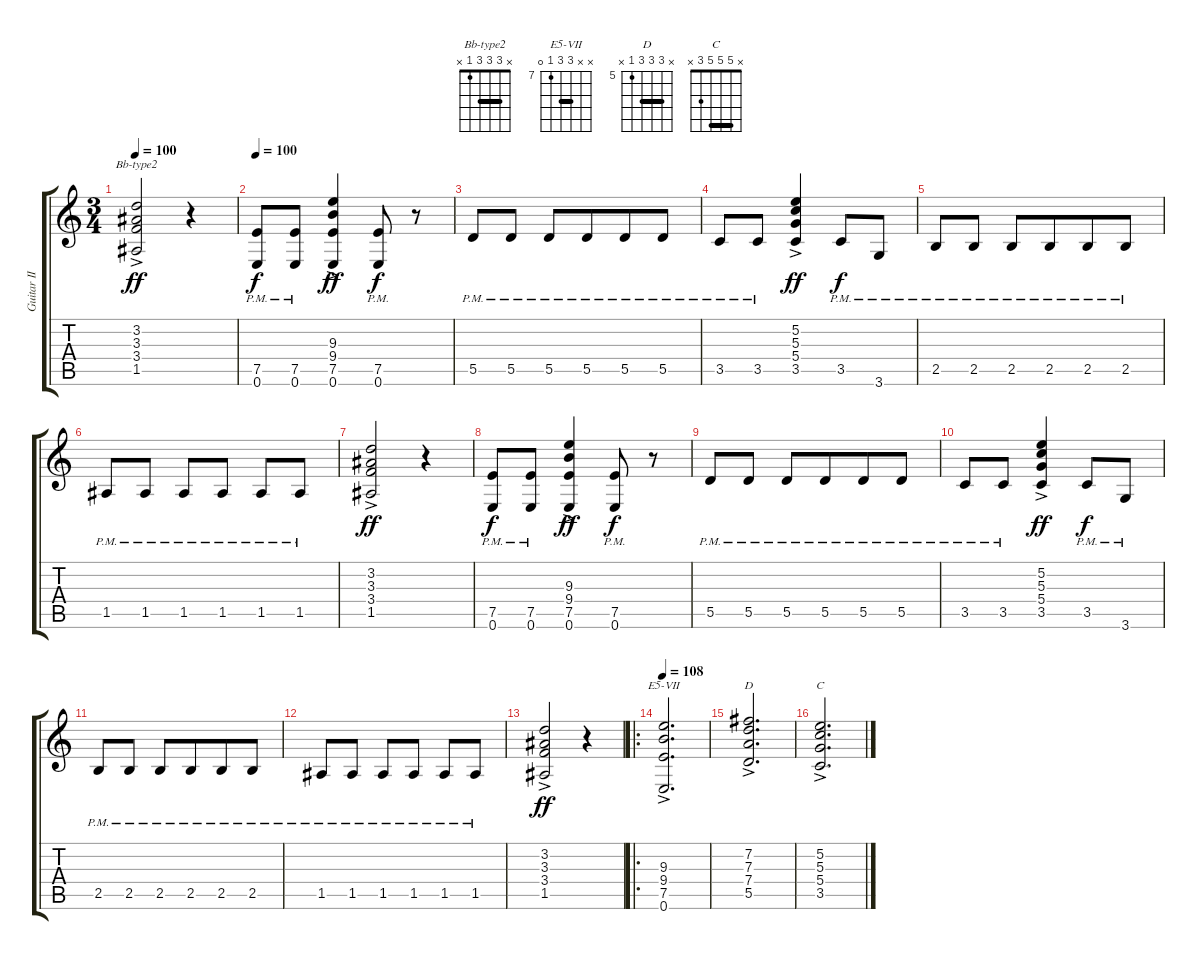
\track ("Guitar II" "Guitar II") {instrument acousticguitarsteel}
\staff {score tabs}
\tuning (E4 B3 G3 D3 A2 E2) {hide}
\chord ("Bb-type2" x 3 3 3 1 x) {barre 3}
\chord ("E5-VII" x x 9 9 7 0) {firstfret 7 barre 9}
\chord ("D" x 7 7 7 5 x) {firstfret 5 barre 7}
\chord ("C" x 5 5 5 3 x) {barre 5}
\ts (3 4)
\tempo 100
\clef g2
\ks c
(3.2{ac} 3.3{ac} 3.4{ac} 1.5{ac}).2{ch "Bb-type2" dy ff beam merge} r.4 |
\tempo 100
(7.5{pm} 0.6{pm}).8{dy f} (7.5{pm} 0.6{pm}).8 (9.3{ac} 9.4{ac} 7.5{ac} 0.6{ac}).4{dy ff} (7.5{pm} 0.6{pm}).8{dy f} r.8 |
5.5{pm}.8 5.5{pm}.8 5.5{pm}.8 5.5{pm}.8{beam merge} 5.5{pm}.8 5.5{pm}.8 |
3.5{pm}.8 3.5{pm}.8 (5.2{ac} 5.3{ac} 5.4{ac} 3.5{ac}).4{dy ff} 3.5{pm}.8{dy f} 3.6{pm}.8 |
2.5{pm}.8 2.5{pm}.8 2.5{pm}.8{beam merge} 2.5{pm}.8{beam merge} 2.5{pm}.8{beam merge} 2.5{pm}.8 |
1.5{pm}.8 1.5{pm}.8 1.5{pm}.8 1.5{pm}.8 1.5{pm}.8 1.5{pm}.8 |
(3.2{ac} 3.3{ac} 3.4{ac} 1.5{ac}).2{dy ff beam merge} r.4 |
(7.5{pm} 0.6{pm}).8{dy f} (7.5{pm} 0.6{pm}).8 (9.3{ac} 9.4{ac} 7.5{ac} 0.6{ac}).4{dy ff} (7.5{pm} 0.6{pm}).8{dy f} r.8 |
5.5{pm}.8 5.5{pm}.8 5.5{pm}.8 5.5{pm}.8{beam merge} 5.5{pm}.8 5.5{pm}.8 |
3.5{pm}.8 3.5{pm}.8 (5.2{ac} 5.3{ac} 5.4{ac} 3.5{ac}).4{dy ff} 3.5{pm}.8{dy f} 3.6{pm}.8 |
2.5{pm}.8 2.5{pm}.8 2.5{pm}.8{beam merge} 2.5{pm}.8{beam merge} 2.5{pm}.8{beam merge} 2.5{pm}.8 |
1.5{pm}.8 1.5{pm}.8 1.5{pm}.8 1.5{pm}.8 1.5{pm}.8 1.5{pm}.8 |
(3.2{ac} 3.3{ac} 3.4{ac} 1.5{ac}).2{dy ff beam merge} r.4 |
\ro
\tempo 108
(9.3{ac} 9.4{ac} 7.5{ac} 0.6{ac}).2{d ch "E5-VII" volume 13 balance 15} |
(7.2{ac} 7.3{ac} 7.4{ac} 5.5{ac}).2{d ch "D"} |
(5.2{ac} 5.3{ac} 5.4{ac} 3.5{ac}).2{d ch "C"}
